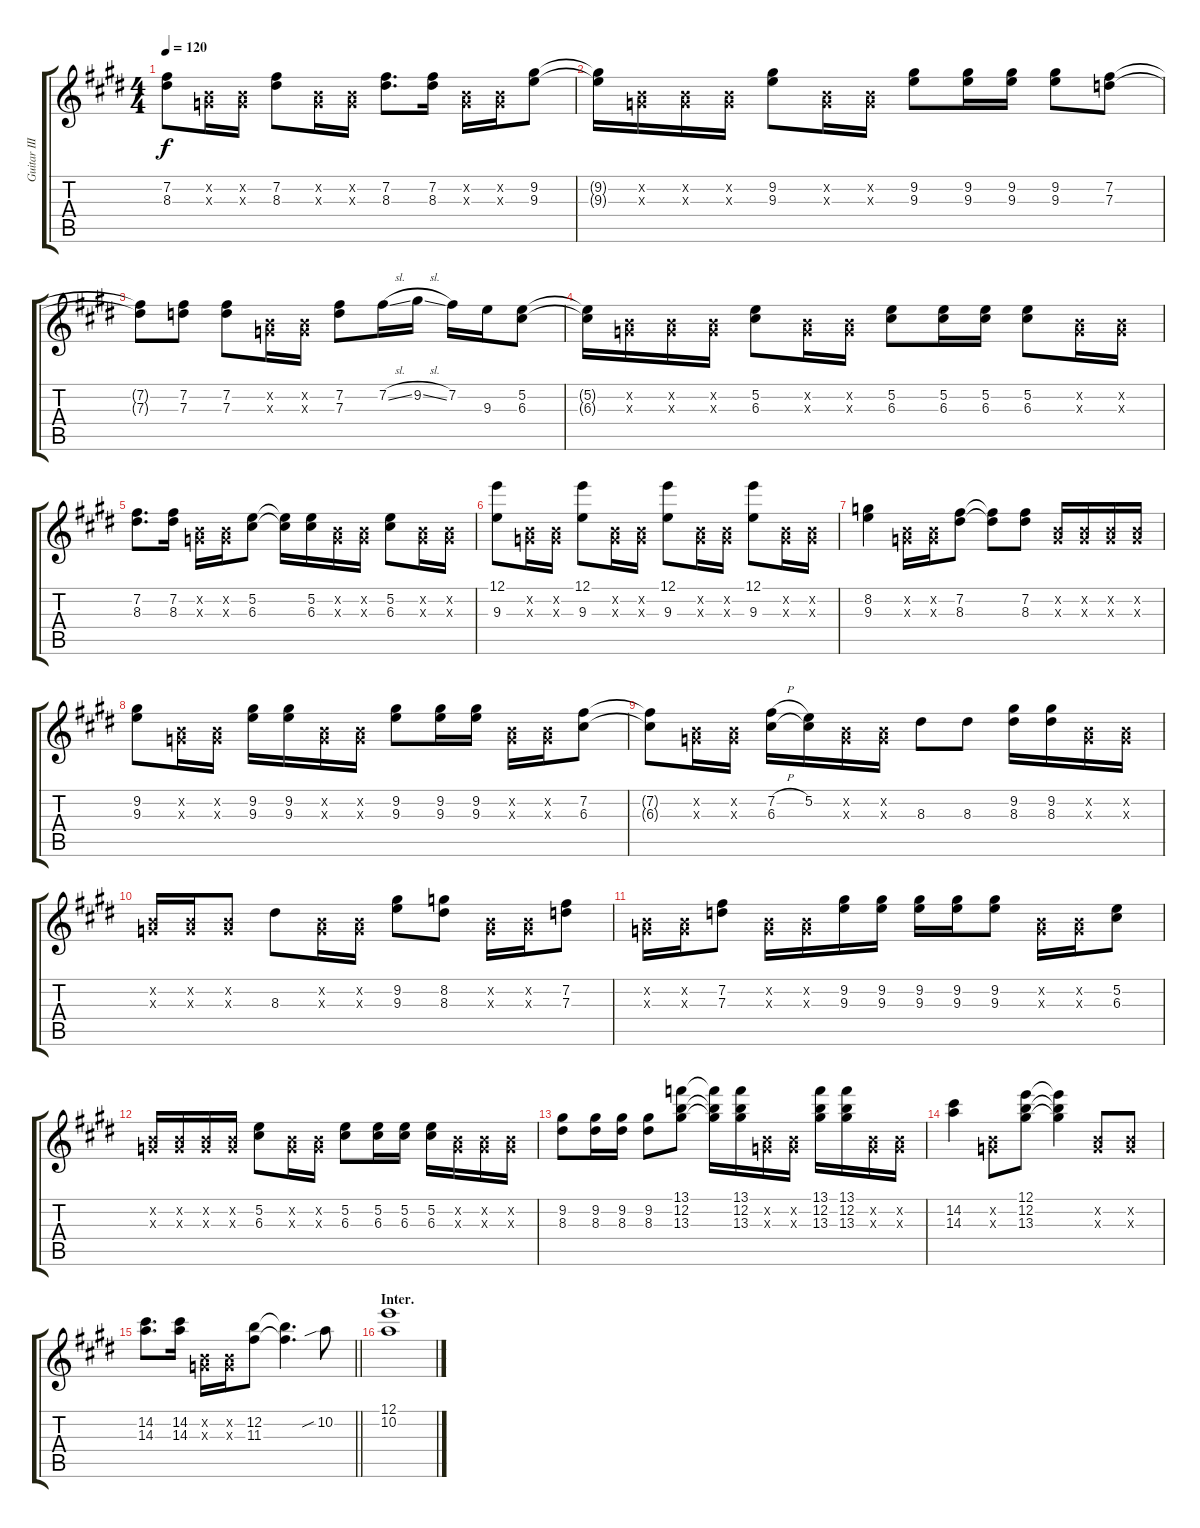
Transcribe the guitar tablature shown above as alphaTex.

\track ("Guitar III (Nakano Azusa)" "Guitar III") {instrument electricguitarclean}
\staff {score tabs}
\tuning (E4 B3 G3 D3 A2 E2) {hide}
\ts (4 4)
\tempo 120
\clef g2
\ks e
(7.2{t} 8.3{t}).8{dy f} (0.2{x} 0.3{x}).16 (0.2{x} 0.3{x}).16 (7.2 8.3).8 (0.2{x} 0.3{x}).16 (0.2{x} 0.3{x}).16 (7.2 8.3).8{d} (7.2 8.3).16 (0.2{x} 0.3{x}).16 (0.2{x} 0.3{x}).16 (9.2 9.3).8 |
(9.2{t} 9.3{t}).16 (0.2{x} 0.3{x}).16 (0.2{x} 0.3{x}).16 (0.2{x} 0.3{x}).16 (9.2 9.3).8 (0.2{x} 0.3{x}).16 (0.2{x} 0.3{x}).16 (9.2 9.3).8 (9.2 9.3).16 (9.2 9.3).16 (9.2 9.3).8 (7.2 7.3).8 |
(7.2{t} 7.3{t}).8 (7.2 7.3).8 (7.2 7.3).8 (0.2{x} 0.3{x}).16 (0.2{x} 0.3{x}).16 (7.2 7.3).8 7.2{sl}.16 9.2{sl}.16 7.2.16 9.3.16 (5.2 6.3).8 |
(5.2{t} 6.3{t}).16 (0.2{x} 0.3{x}).16 (0.2{x} 0.3{x}).16 (0.2{x} 0.3{x}).16 (5.2 6.3).8 (0.2{x} 0.3{x}).16 (0.2{x} 0.3{x}).16 (5.2 6.3).8 (5.2 6.3).16 (5.2 6.3).16 (5.2 6.3).8 (0.2{x} 0.3{x}).16 (0.2{x} 0.3{x}).16 |
(7.2 8.3).8{d} (7.2 8.3).16 (0.2{x} 0.3{x}).16 (0.2{x} 0.3{x}).16 (5.2 6.3).8 (5.2{t} 6.3{t}).16 (5.2 6.3).16 (0.2{x} 0.3{x}).16 (0.2{x} 0.3{x}).16 (5.2 6.3).8 (0.2{x} 0.3{x}).16 (0.2{x} 0.3{x}).16 |
(12.1 9.3).8 (0.2{x} 0.3{x}).16 (0.2{x} 0.3{x}).16 (12.1 9.3).8 (0.2{x} 0.3{x}).16 (0.2{x} 0.3{x}).16 (12.1 9.3).8 (0.2{x} 0.3{x}).16 (0.2{x} 0.3{x}).16 (12.1 9.3).8 (0.2{x} 0.3{x}).16 (0.2{x} 0.3{x}).16 |
(8.2 9.3).4 (0.2{x} 0.3{x}).16 (0.2{x} 0.3{x}).16 (7.2 8.3).8 (7.2{t} 8.3{t}).8 (7.2 8.3).8 (0.2{x} 0.3{x}).16 (0.2{x} 0.3{x}).16 (0.2{x} 0.3{x}).16 (0.2{x} 0.3{x}).16 |
(9.2 9.3).8 (0.2{x} 0.3{x}).16 (0.2{x} 0.3{x}).16 (9.2 9.3).16 (9.2 9.3).16 (0.2{x} 0.3{x}).16 (0.2{x} 0.3{x}).16 (9.2 9.3).8 (9.2 9.3).16 (9.2 9.3).16 (0.2{x} 0.3{x}).16 (0.2{x} 0.3{x}).16 (7.2 6.3).8 |
(7.2{t} 6.3{t}).8 (0.2{x} 0.3{x}).16 (0.2{x} 0.3{x}).16 (7.2{h} 6.3).16 (5.2 6.3{t}).16 (0.2{x} 0.3{x}).16 (0.2{x} 0.3{x}).16 8.3.8 8.3.8 (9.2 8.3).16 (9.2 8.3).16 (0.2{x} 0.3{x}).16 (0.2{x} 0.3{x}).16 |
(0.2{x} 0.3{x}).16 (0.2{x} 0.3{x}).16 (0.2{x} 0.3{x}).8 8.3.8 (0.2{x} 0.3{x}).16 (0.2{x} 0.3{x}).16 (9.2 9.3).8 (8.2 8.3).8 (0.2{x} 0.3{x}).16 (0.2{x} 0.3{x}).16 (7.2 7.3).8 |
(0.2{x} 0.3{x}).16 (0.2{x} 0.3{x}).16 (7.2 7.3).8 (0.2{x} 0.3{x}).16 (0.2{x} 0.3{x}).16 (9.2 9.3).16 (9.2 9.3).16 (9.2 9.3).16 (9.2 9.3).16 (9.2 9.3).8 (0.2{x} 0.3{x}).16 (0.2{x} 0.3{x}).16 (5.2 6.3).8 |
(0.2{x} 0.3{x}).16 (0.2{x} 0.3{x}).16 (0.2{x} 0.3{x}).16 (0.2{x} 0.3{x}).16 (5.2 6.3).8 (0.2{x} 0.3{x}).16 (0.2{x} 0.3{x}).16 (5.2 6.3).8 (5.2 6.3).16 (5.2 6.3).16 (5.2 6.3).16 (0.2{x} 0.3{x}).16 (0.2{x} 0.3{x}).16 (0.2{x} 0.3{x}).16 |
(9.2 8.3).8 (9.2 8.3).16 (9.2 8.3).16 (9.2 8.3).8 (13.1 12.2 13.3).8 (13.1{t} 12.2{t} 13.3{t}).16 (13.1 12.2 13.3).16 (0.2{x} 0.3{x}).16 (0.2{x} 0.3{x}).16 (13.1 12.2 13.3).16 (13.1 12.2 13.3).16 (0.2{x} 0.3{x}).16 (0.2{x} 0.3{x}).16 |
(14.2 14.3).4 (0.2{x} 0.3{x}).8 (12.1 12.2 13.3).8 (12.1{t} 12.2{t} 13.3{t}).4 (0.2{x} 0.3{x}).8 (0.2{x} 0.3{x}).8 |
\barLineRight lightlight
(14.2 14.3).8{d} (14.2 14.3).16 (0.2{x} 0.3{x}).16 (0.2{x} 0.3{x}).16 (12.2 11.3).8 (12.2{t} 11.3{t}).4{d} 10.2{sib}.8 |
\section ("" "Inter.")
(12.1 10.2).1
